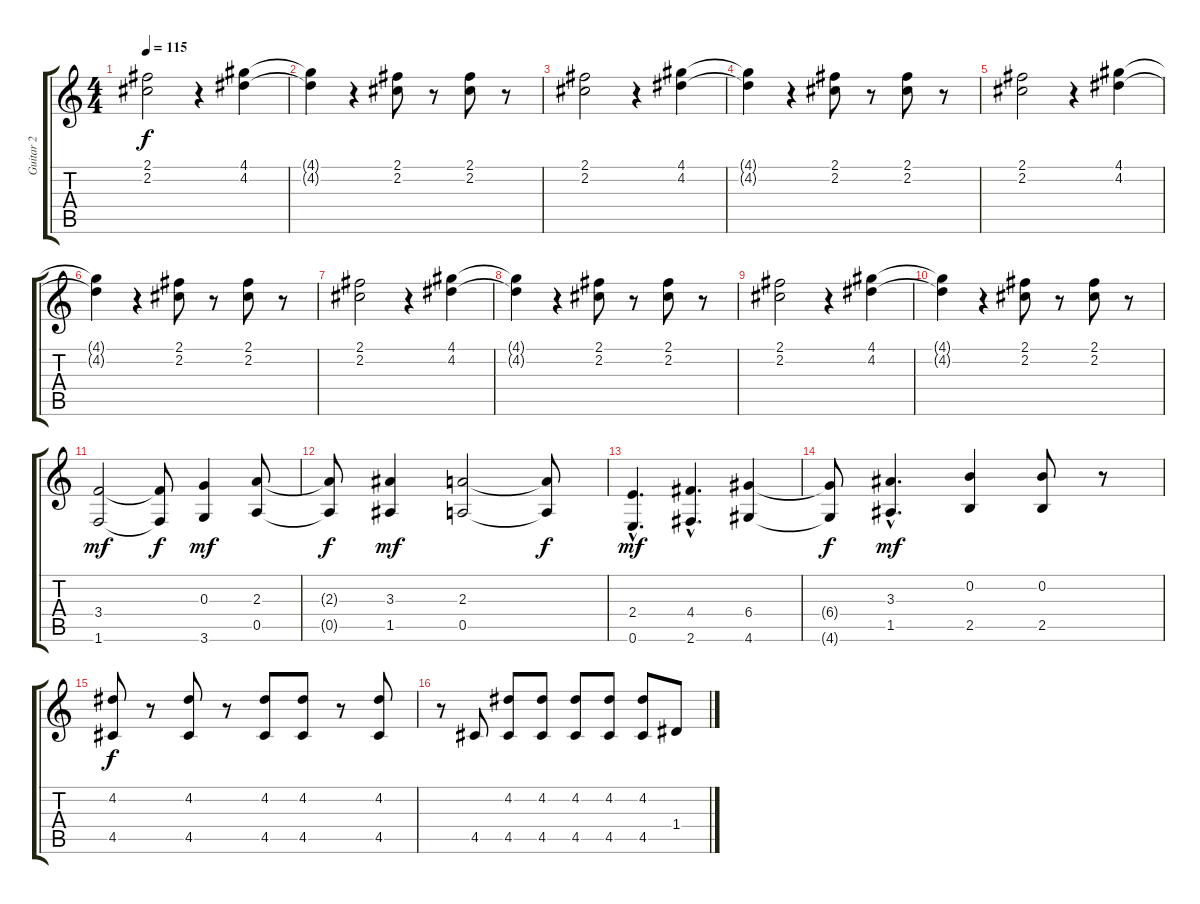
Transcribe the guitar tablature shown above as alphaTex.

\track ("Guitar 2" "Guitar 2") {instrument distortionguitar}
\staff {score tabs}
\tuning (E4 B3 G3 D3 A2 E2) {hide}
\ts (4 4)
\tempo 115
\clef g2
\ks c
(2.1 2.2).2{dy f volume 8} r.4 (4.1 4.2).4{volume 12} |
(4.1{t} 4.2{t}).4 r.4 (2.1 2.2).8 r.8 (2.1 2.2).8 r.8 |
(2.1 2.2).2 r.4 (4.1 4.2).4 |
(4.1{t} 4.2{t}).4 r.4 (2.1 2.2).8 r.8 (2.1 2.2).8 r.8 |
(2.1 2.2).2 r.4 (4.1 4.2).4 |
(4.1{t} 4.2{t}).4 r.4 (2.1 2.2).8 r.8 (2.1 2.2).8 r.8 |
(2.1 2.2).2 r.4 (4.1 4.2).4 |
(4.1{t} 4.2{t}).4 r.4 (2.1 2.2).8 r.8 (2.1 2.2).8 r.8 |
(2.1 2.2).2 r.4 (4.1 4.2).4 |
(4.1{t} 4.2{t}).4 r.4 (2.1 2.2).8 r.8 (2.1 2.2).8 r.8 |
(3.4 1.6).2{dy mf} (3.4{t} 1.6{t}).8{dy f} (0.3 3.6).4{dy mf} (2.3 0.5).8 |
(2.3{t} 0.5{t}).8{dy f} (3.3 1.5).4{dy mf} (2.3 0.5).2 (2.3{t} 0.5{t}).8{dy f} |
(2.4{hac} 0.6{hac}).4{d dy mf} (4.4{hac} 2.6{hac}).4{d} (6.4 4.6).4 |
(6.4{t} 4.6{t}).8{dy f} (3.3{hac} 1.5{hac}).4{d dy mf} (0.2 2.5).4 (0.2 2.5).8 r.8 |
(4.2 4.5).8{dy f} r.8 (4.2 4.5).8 r.8 (4.2 4.5).8 (4.2 4.5).8 r.8 (4.2 4.5).8 |
r.8 4.5.8 (4.2 4.5).8 (4.2 4.5).8 (4.2 4.5).8 (4.2 4.5).8 (4.2 4.5).8 1.4.8
